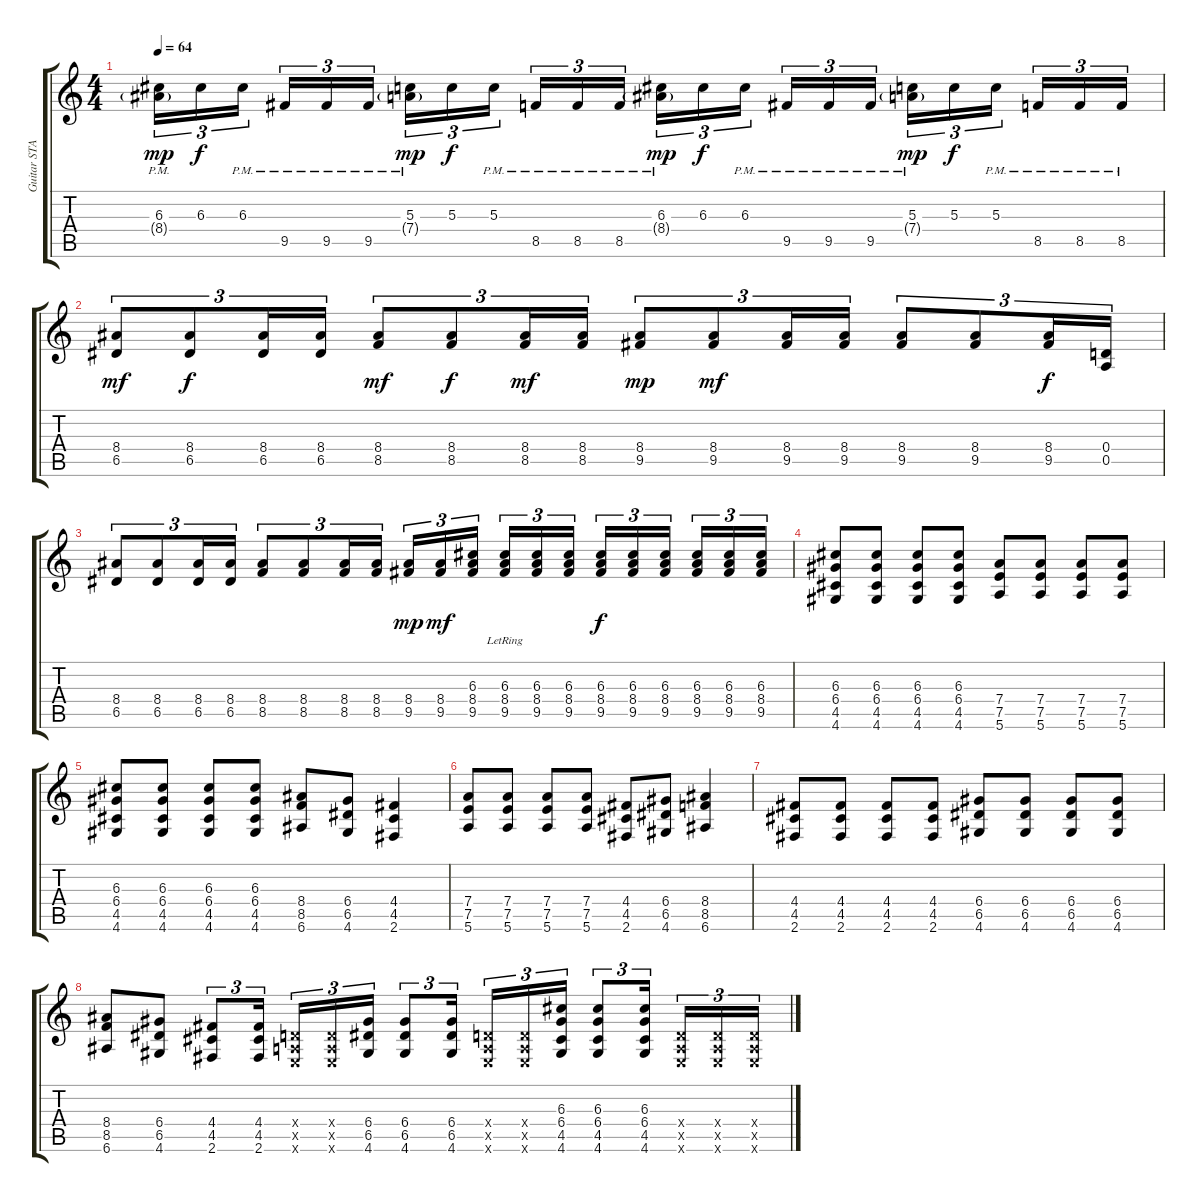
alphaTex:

\track ("Guitar STANDARD TWO" "Guitar STA") {instrument overdrivenguitar}
\staff {score tabs}
\tuning (E4 B3 G3 D3 A2 E2) {hide}
\ts (4 4)
\tempo 64
\clef g2
\ks c
(6.3{pm} 8.4{g pm}).16{tu (3 2) dy mp} 6.3.16{tu (3 2) dy f} 6.3{pm}.16{tu (3 2)} 9.5{pm}.16{tu (3 2)} 9.5{pm}.16{tu (3 2)} 9.5{pm}.16{tu (3 2)} (5.3 7.4{g pm}).16{tu (3 2) dy mp} 5.3.16{tu (3 2) dy f} 5.3{pm}.16{tu (3 2)} 8.5{pm}.16{tu (3 2)} 8.5{pm}.16{tu (3 2)} 8.5{pm}.16{tu (3 2)} (6.3 8.4{g pm}).16{tu (3 2) dy mp} 6.3.16{tu (3 2) dy f} 6.3{pm}.16{tu (3 2)} 9.5{pm}.16{tu (3 2)} 9.5{pm}.16{tu (3 2)} 9.5{pm}.16{tu (3 2)} (5.3{pm} 7.4{g pm}).16{tu (3 2) dy mp} 5.3.16{tu (3 2) dy f} 5.3{pm}.16{tu (3 2)} 8.5{pm}.16{tu (3 2)} 8.5{pm}.16{tu (3 2)} 8.5{pm}.16{tu (3 2)} |
(8.4 6.5).8{tu (3 2) dy mf} (8.4 6.5).8{tu (3 2) dy f} (8.4 6.5).16{tu (3 2)} (8.4 6.5).16{tu (3 2)} (8.4 8.5).8{tu (3 2) dy mf} (8.4 8.5).8{tu (3 2) dy f} (8.4 8.5).16{tu (3 2) dy mf} (8.4 8.5).16{tu (3 2)} (8.4 9.5).8{tu (3 2) dy mp} (8.4 9.5).8{tu (3 2) dy mf} (8.4 9.5).16{tu (3 2)} (8.4 9.5).16{tu (3 2)} (8.4 9.5).8{tu (3 2)} (8.4 9.5).8{tu (3 2)} (8.4 9.5).16{tu (3 2) dy f} (0.4 0.5).16{tu (3 2)} |
(8.4 6.5).8{tu (3 2)} (8.4 6.5).8{tu (3 2)} (8.4 6.5).16{tu (3 2)} (8.4 6.5).16{tu (3 2)} (8.4 8.5).8{tu (3 2)} (8.4 8.5).8{tu (3 2)} (8.4 8.5).16{tu (3 2)} (8.4 8.5).16{tu (3 2)} (8.4 9.5).16{tu (3 2) dy mp} (8.4 9.5).16{tu (3 2) dy mf} (6.3 8.4 9.5).16{tu (3 2)} (6.3{lr} 8.4 9.5).16{tu (3 2)} (6.3 8.4 9.5).16{tu (3 2)} (6.3 8.4 9.5).16{tu (3 2)} (6.3 8.4 9.5).16{tu (3 2) dy f balance 8} (6.3 8.4 9.5).16{tu (3 2)} (6.3 8.4 9.5).16{tu (3 2)} (6.3 8.4 9.5).16{tu (3 2)} (6.3 8.4 9.5).16{tu (3 2)} (6.3 8.4 9.5).16{tu (3 2)} |
(6.3 6.4 4.5 4.6).8{balance 16 instrument overdrivenguitar} (6.3 6.4 4.5 4.6).8 (6.3 6.4 4.5 4.6).8 (6.3 6.4 4.5 4.6).8 (7.4 7.5 5.6).8 (7.4 7.5 5.6).8 (7.4 7.5 5.6).8 (7.4 7.5 5.6).8 |
(6.3 6.4 4.5 4.6).8 (6.3 6.4 4.5 4.6).8 (6.3 6.4 4.5 4.6).8 (6.3 6.4 4.5 4.6).8 (8.4 8.5 6.6).8 (6.4 6.5 4.6).8 (4.4 4.5 2.6).4 |
(7.4 7.5 5.6).8 (7.4 7.5 5.6).8 (7.4 7.5 5.6).8 (7.4 7.5 5.6).8 (4.4 4.5 2.6).8 (6.4 6.5 4.6).8 (8.4 8.5 6.6).4 |
(4.4 4.5 2.6).8 (4.4 4.5 2.6).8 (4.4 4.5 2.6).8 (4.4 4.5 2.6).8 (6.4 6.5 4.6).8 (6.4 6.5 4.6).8 (6.4 6.5 4.6).8 (6.4 6.5 4.6).8 |
(8.4 8.5 6.6).8 (6.4 6.5 4.6).8 (4.4 4.5 2.6).8{tu (3 2)} (4.4 4.5 2.6).16{tu (3 2)} (0.4{x} 0.5{x} 0.6{x}).16{tu (3 2)} (0.4{x} 0.5{x} 0.6{x}).16{tu (3 2)} (6.4 6.5 4.6).16{tu (3 2)} (6.4 6.5 4.6).8{tu (3 2)} (6.4 6.5 4.6).16{tu (3 2)} (0.4{x} 0.5{x} 0.6{x}).16{tu (3 2)} (0.4{x} 0.5{x} 0.6{x}).16{tu (3 2)} (6.3 6.4 4.5 4.6).16{tu (3 2)} (6.3 6.4 4.5 4.6).8{tu (3 2)} (6.3 6.4 4.5 4.6).16{tu (3 2)} (0.4{x} 0.5{x} 0.6{x}).16{tu (3 2)} (0.4{x} 0.5{x} 0.6{x}).16{tu (3 2)} (0.4{x} 0.5{x} 0.6{x}).16{tu (3 2)}
